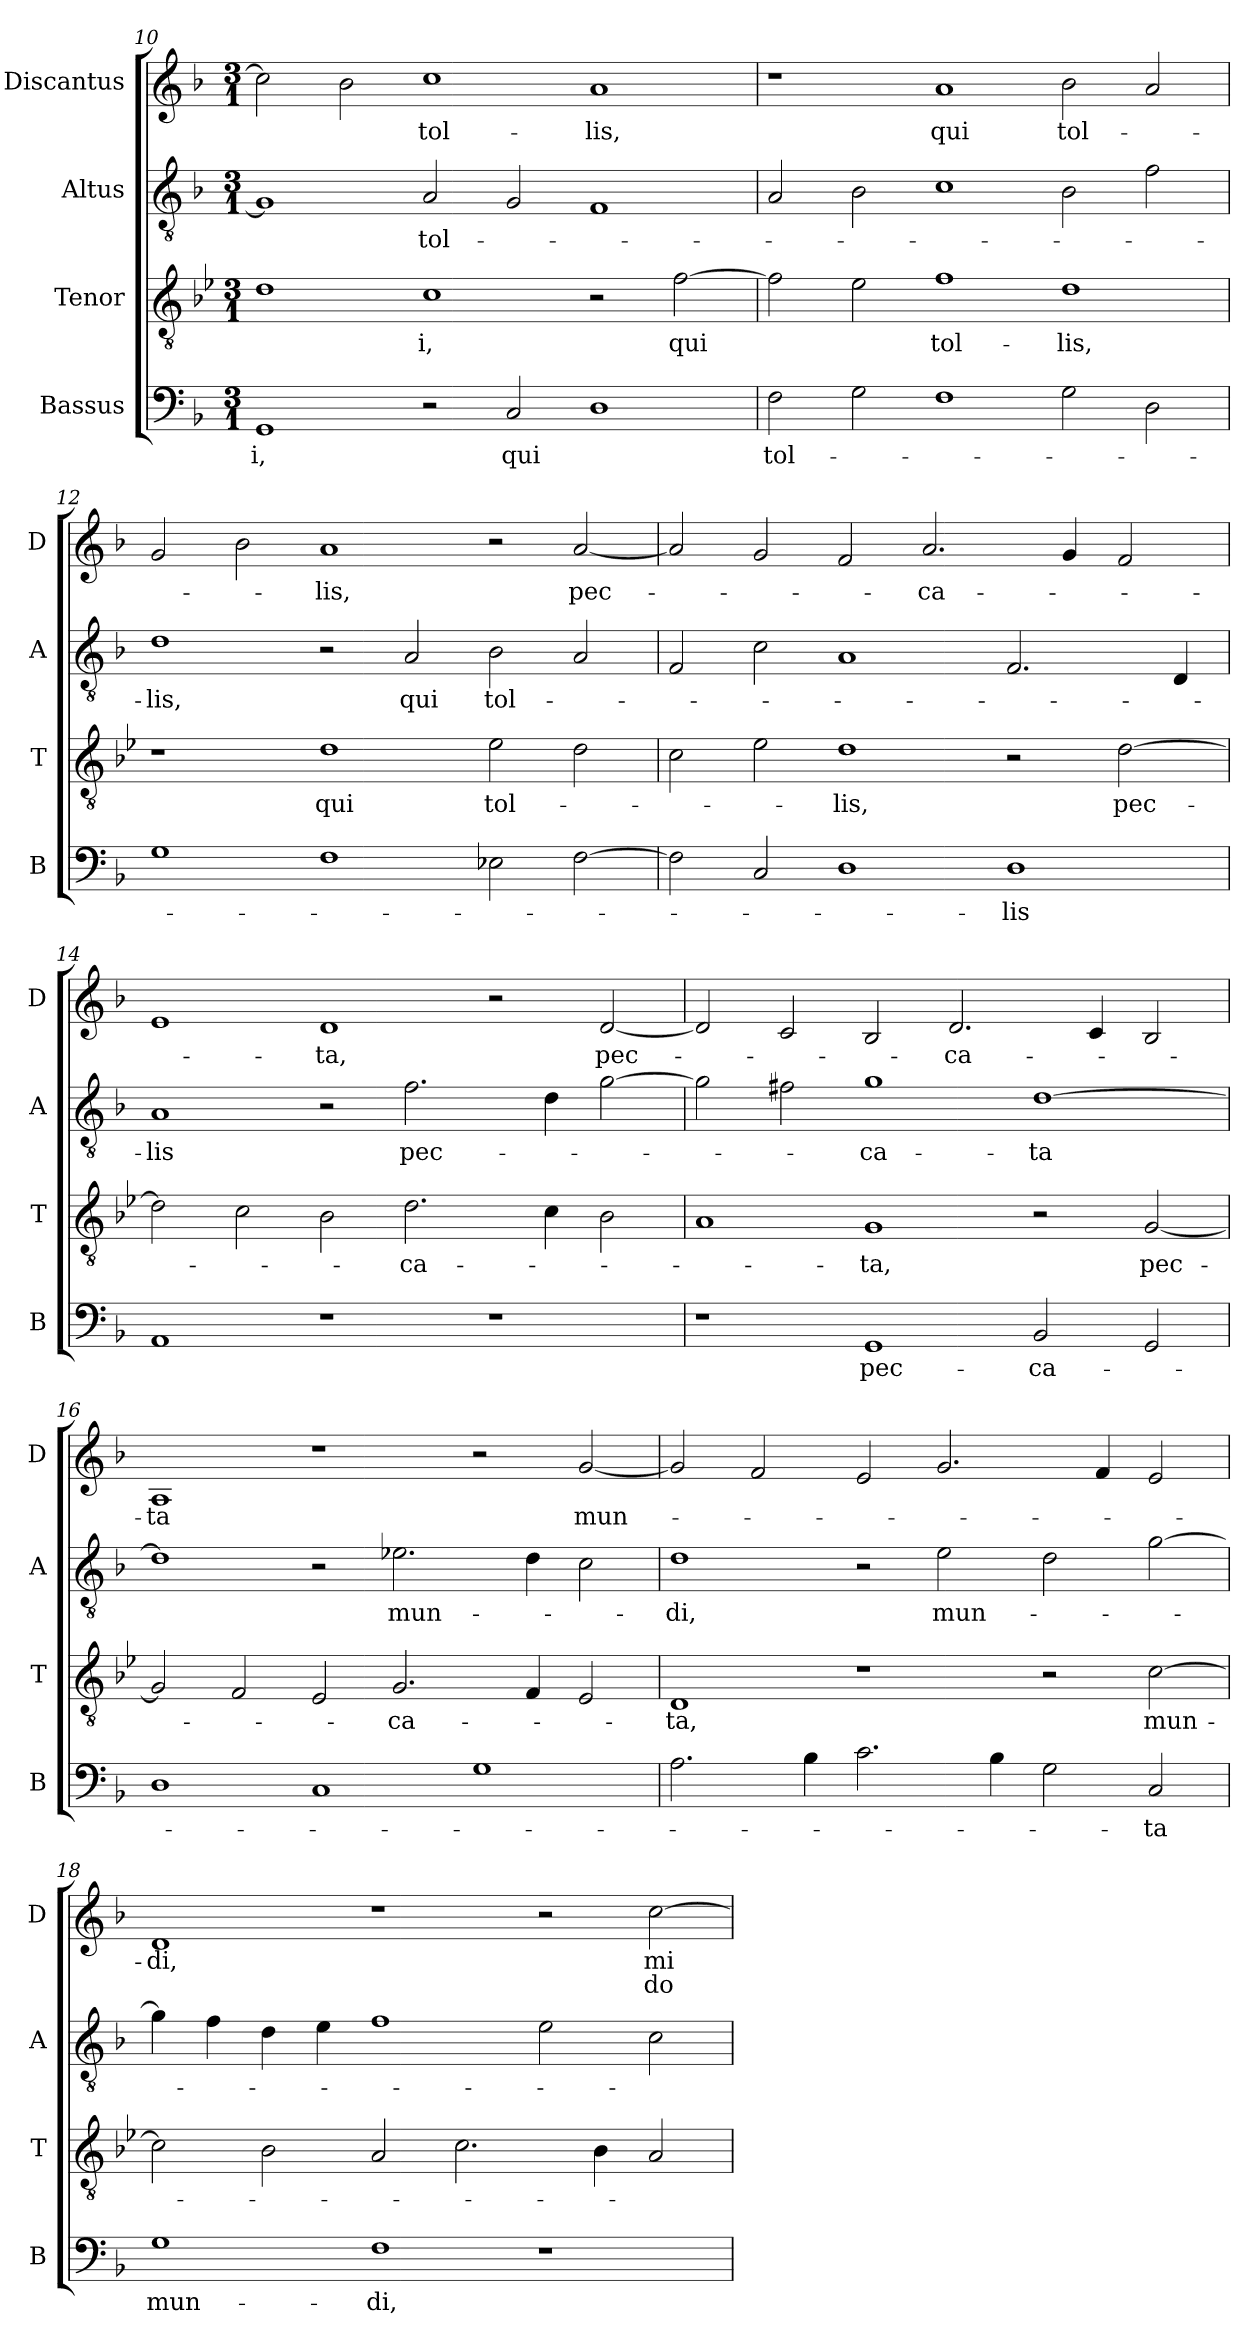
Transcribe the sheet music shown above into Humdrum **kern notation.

**kern	**text	**kern	**text	**kern	**text	**kern	**text	**text
*part4	*part4	*part3	*part3	*part2	*part2	*part1	*part1	*part1
*staff4	*staff4	*staff3	*staff3	*staff2	*staff2	*staff1	*staff1	*staff1
*I"Bassus	*	*I"Tenor	*	*I"Altus	*	*I"Discantus	*	*
*I'B	*	*I'T	*	*I'A	*	*I'D	*	*
*clefF4	*	*clefGv2	*	*clefGv2	*	*clefG2	*	*
*k[b-]	*	*k[b-e-]	*	*k[b-]	*	*k[b-]	*	*
*M3/1	*	*M3/1	*	*M3/1	*	*M3/1	*	*
=10	=10	=10	=10	=10	=10	=10	=10	=10
1GG	-i,	1d	.	1G]	.	2cc\]	.	.
.	.	.	.	.	.	2b-\	.	.
2r	.	1c	-i,	2A/	tol-	1cc	tol-	.
2C/	qui	.	.	2G/	.	.	.	.
1D	.	2r	.	1F	.	1a	-lis,	.
.	.	[2f\	qui	.	.	.	.	.
=11	=11	=11	=11	=11	=11	=11	=11	=11
2F\	tol-	2f\]	.	2A/	.	1r	.	.
2G\	.	2e-\	.	2B-\	.	.	.	.
1F	.	1f	tol-	1c	.	1a	qui	.
2G\	.	1d	-lis,	2B-\	.	2b-\	tol-	.
2D\	.	.	.	2f\	.	2a/	.	.
=12	=12	=12	=12	=12	=12	=12	=12	=12
1G	.	1r	.	1d	-lis,	2g/	.	.
.	.	.	.	.	.	2b-\	.	.
1F	.	1d	qui	2r	.	1a	-lis,	.
.	.	.	.	2A/	qui	.	.	.
2E-X\	.	2e-\	tol-	2B-\	tol-	2r	.	.
[2F\	.	2d\	.	2A/	.	[2a/	pec-	.
=13	=13	=13	=13	=13	=13	=13	=13	=13
2F\]	.	2c\	.	2F/	.	2a/]	.	.
2C/	.	2e-\	.	2c\	.	2g/	.	.
1D	.	1d	-lis,	1A	.	2f/	.	.
.	.	.	.	.	.	2.a/	-ca-	.
1D	-lis	2r	.	2.F/	.	.	.	.
.	.	.	.	.	.	4g/	.	.
.	.	[2d\	pec-	.	.	2f/	.	.
.	.	.	.	4D/	.	.	.	.
=14	=14	=14	=14	=14	=14	=14	=14	=14
1AA	.	2d\]	.	1A	-lis	1e	.	.
.	.	2c\	.	.	.	.	.	.
1r	.	2B-\	.	2r	.	1d	-ta,	.
.	.	2.d\	-ca-	2.f\	pec-	.	.	.
1r	.	.	.	.	.	2r	.	.
.	.	4c\	.	4d\	.	.	.	.
.	.	2B-\	.	[2g\	.	[2d/	pec-	.
=15	=15	=15	=15	=15	=15	=15	=15	=15
1r	.	1A	.	2g\]	.	2d/]	.	.
.	.	.	.	2f#X\	.	2c/	.	.
1GG	pec-	1G	-ta,	1g	-ca-	2B-/	.	.
.	.	.	.	.	.	2.d/	-ca-	.
2BB-/	-ca-	2r	.	[1d	-ta	.	.	.
.	.	.	.	.	.	4c/	.	.
2GG/	.	[2G/	pec-	.	.	2B-/	.	.
=16	=16	=16	=16	=16	=16	=16	=16	=16
1D	.	2G/]	.	1d]	.	1A	-ta	.
.	.	2F/	.	.	.	.	.	.
1C	.	2E-/	.	2r	.	1r	.	.
.	.	2.G/	-ca-	2.e-X\	mun-	.	.	.
1G	.	.	.	.	.	2r	.	.
.	.	4F/	.	4d\	.	.	.	.
.	.	2E-/	.	2c\	.	[2g/	mun-	.
=17	=17	=17	=17	=17	=17	=17	=17	=17
2.A\	.	1D	-ta,	1d	-di,	2g/]	.	.
.	.	.	.	.	.	2f/	.	.
4B-\	.	.	.	.	.	.	.	.
2.c\	.	1r	.	2r	.	2e/	.	.
.	.	.	.	2e\	mun-	2.g/	.	.
4B-\	.	.	.	.	.	.	.	.
2G\	.	2r	.	2d\	.	.	.	.
.	.	.	.	.	.	4f/	.	.
2C/	-ta	[2c\	mun-	[2g\	.	2e/	.	.
=18	=18	=18	=18	=18	=18	=18	=18	=18
1G	mun-	2c\]	.	4g\]	.	1d	-di,	.
.	.	.	.	4f\	.	.	.	.
.	.	2B-\	.	4d\	.	.	.	.
.	.	.	.	4e\	.	.	.	.
1F	-di,	2A/	.	1f	.	1r	.	.
.	.	2.c\	.	.	.	.	.	.
1r	.	.	.	2e\	.	2r	.	.
.	.	4B-\	.	.	.	.	.	.
.	.	2A/	.	2c\	.	[2cc\	mi-	do-
=	=	=	=	=	=	=	=	=
*-	*-	*-	*-	*-	*-	*-	*-	*-
